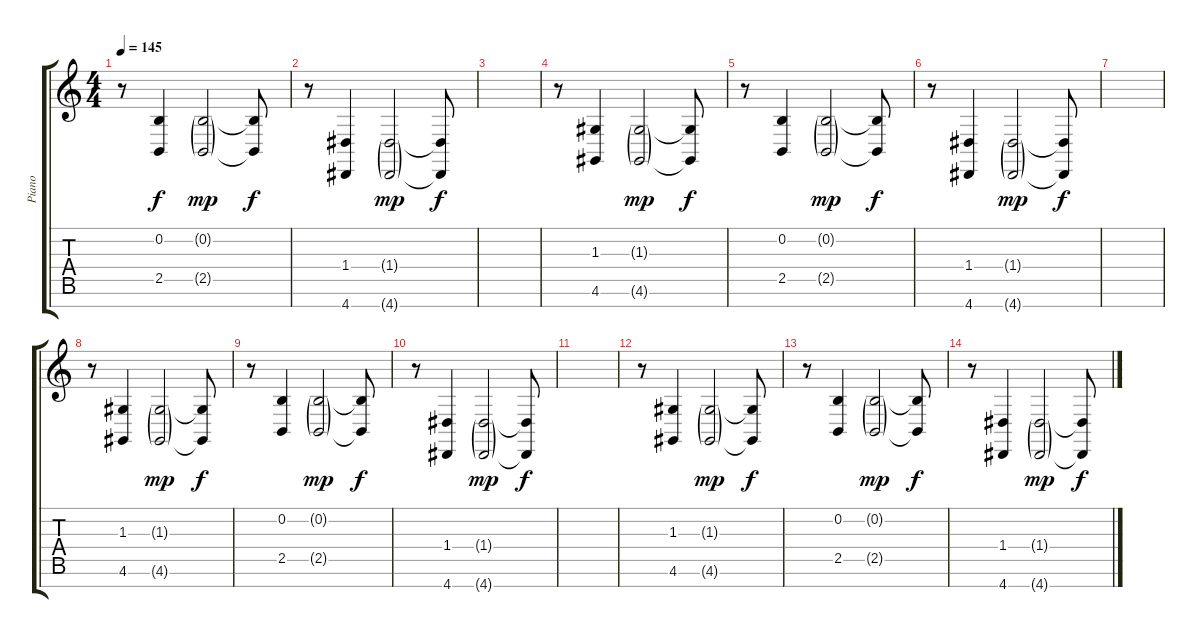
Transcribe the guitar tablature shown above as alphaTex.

\track ("Piano           " "Piano     ") {instrument brightacousticpiano}
\staff {score tabs}
\tuning (E4 B3 G3 D3 A2 E2 B1) {hide}
\ts (4 4)
\tempo 145
\clef g2
\ks c
r.8{dy f} (0.2 2.5).4 (0.2{g} 2.5{g}).2{dy mp} (0.2{t} 2.5{t}).8{dy f} |
r.8 (1.4 4.7).4 (1.4{g} 4.7{g}).2{dy mp} (1.4{t} 4.7{t}).8{dy f} |
|
r.8 (1.3 4.6).4 (1.3{g} 4.6{g}).2{dy mp} (1.3{t} 4.6{t}).8{dy f} |
r.8 (0.2 2.5).4 (0.2{g} 2.5{g}).2{dy mp} (0.2{t} 2.5{t}).8{dy f} |
r.8 (1.4 4.7).4 (1.4{g} 4.7{g}).2{dy mp} (1.4{t} 4.7{t}).8{dy f} |
|
r.8 (1.3 4.6).4 (1.3{g} 4.6{g}).2{dy mp} (1.3{t} 4.6{t}).8{dy f} |
r.8 (0.2 2.5).4 (0.2{g} 2.5{g}).2{dy mp} (0.2{t} 2.5{t}).8{dy f} |
r.8 (1.4 4.7).4 (1.4{g} 4.7{g}).2{dy mp} (1.4{t} 4.7{t}).8{dy f} |
|
r.8 (1.3 4.6).4 (1.3{g} 4.6{g}).2{dy mp} (1.3{t} 4.6{t}).8{dy f} |
r.8 (0.2 2.5).4 (0.2{g} 2.5{g}).2{dy mp} (0.2{t} 2.5{t}).8{dy f} |
r.8 (1.4 4.7).4 (1.4{g} 4.7{g}).2{dy mp} (1.4{t} 4.7{t}).8{dy f}
